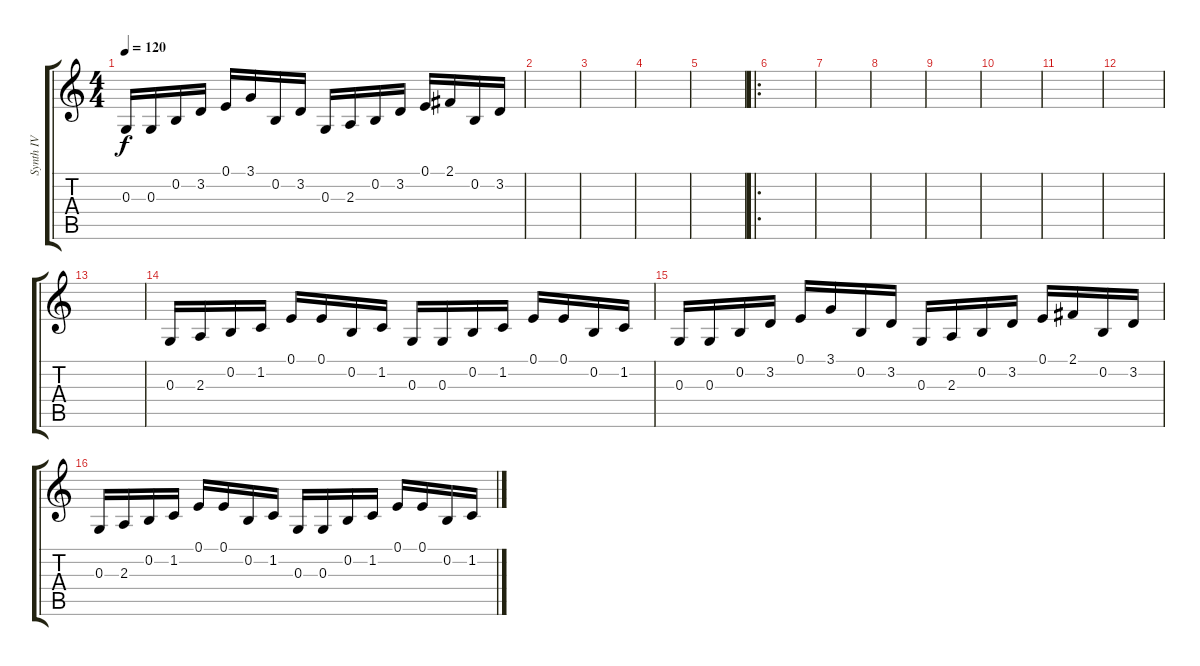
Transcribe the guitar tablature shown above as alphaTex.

\track ("Synth IV" "Synth IV") {instrument churchorgan}
\staff {score tabs}
\tuning (E4 B3 G3 D3 A2 E2) {hide}
\ts (4 4)
\tempo 120
\clef g2
\ks c
0.3.16{dy f} 0.3.16 0.2.16 3.2.16 0.1.16 3.1.16 0.2.16 3.2.16 0.3.16 2.3.16 0.2.16 3.2.16 0.1.16 2.1.16 0.2.16 3.2.16 |
|
|
|
|
\ro
|
|
|
|
|
|
|
|
0.3.16 2.3.16 0.2.16 1.2.16 0.1.16 0.1.16 0.2.16 1.2.16 0.3.16 0.3.16 0.2.16 1.2.16 0.1.16 0.1.16 0.2.16 1.2.16 |
0.3.16 0.3.16 0.2.16 3.2.16 0.1.16 3.1.16 0.2.16 3.2.16 0.3.16 2.3.16 0.2.16 3.2.16 0.1.16 2.1.16 0.2.16 3.2.16 |
0.3.16 2.3.16 0.2.16 1.2.16 0.1.16 0.1.16 0.2.16 1.2.16 0.3.16 0.3.16 0.2.16 1.2.16 0.1.16 0.1.16 0.2.16 1.2.16
